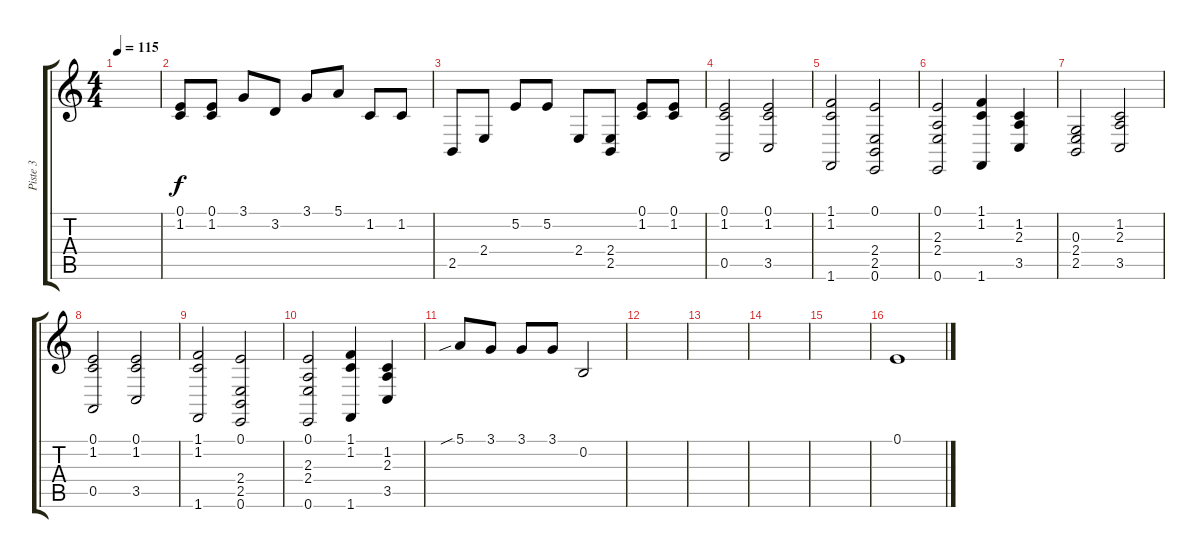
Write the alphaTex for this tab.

\track ("Piste 3" "Piste 3") {instrument panflute}
\staff {score tabs}
\tuning (E4 B3 G3 D3 A2 E2) {hide}
\ts (4 4)
\tempo 115
\clef g2
\ks c
|
(0.1 1.2).8 (0.1 1.2).8 3.1.8 3.2.8 3.1.8 5.1.8 1.2.8 1.2.8 |
2.5.8 2.4.8 5.2.8 5.2.8 2.4.8 (2.4 2.5).8 (0.1 1.2).8 (0.1 1.2).8 |
(0.1 1.2 0.5).2 (0.1 1.2 3.5).2 |
(1.1 1.2 1.6).2 (0.1 2.4 2.5 0.6).2 |
(0.1 2.3 2.4 0.6).2 (1.1 1.2 1.6).4 (1.2 2.3 3.5).4 |
(0.3 2.4 2.5).2 (1.2 2.3 3.5).2 |
(0.1 1.2 0.5).2 (0.1 1.2 3.5).2 |
(1.1 1.2 1.6).2 (0.1 2.4 2.5 0.6).2 |
(0.1 2.3 2.4 0.6).2 (1.1 1.2 1.6).4 (1.2 2.3 3.5).4 |
5.1{sib}.8 3.1.8 3.1.8 3.1.8 0.2.2 |
|
|
|
|
0.1.1
